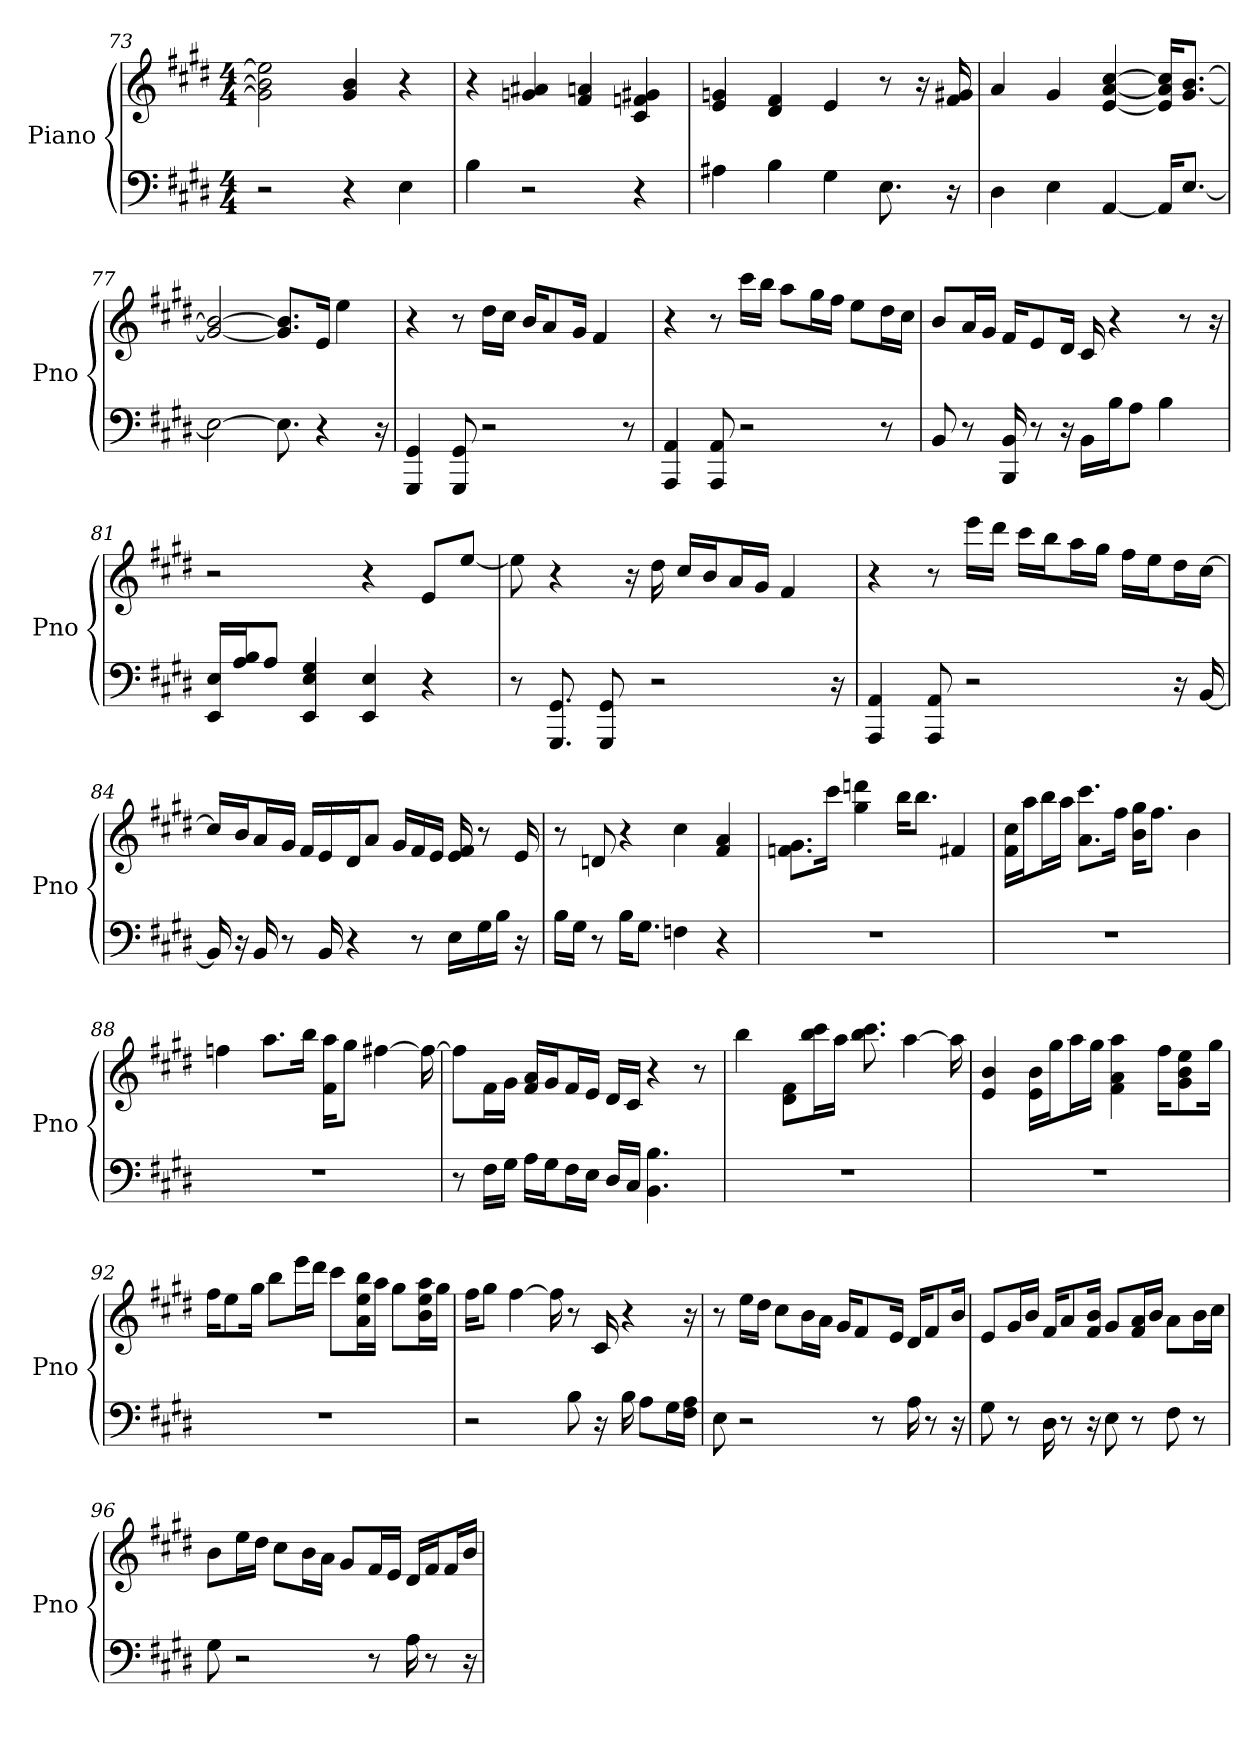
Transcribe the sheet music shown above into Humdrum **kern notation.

**kern	**kern
*part1	*part1
*staff2	*staff1
*I"Piano	*
*I'Pno	*
*clefF4	*clefG2
*k[f#c#g#d#]	*k[f#c#g#d#]
*E:	*E:
*M4/4	*M4/4
=73	=73
2r	2ee] 2b] 2g#]
4r	4b 4g#
4E	4r
=74	=74
4B	4r
2r	4g 4a#
.	4a 4f#
4r	4f 4c# 4g#
=75	=75
4A#	4g 4e
4B	4d# 4f#
4G#	4e
8.E	8r
.	16r
16r	16f# 16g#
=76	=76
4D#	4a
4E	4g#
[4AA	[4e [4cc# [4a
16AA/KL]	16e]/ 16cc#]/ 16a]/KL
[8.E/J	[8.b/ [8.g#/J
=77	=77
2E_	2b_ 2g#_
8.E]	8.b]/ 8.g#]/L
4r	16e/Jk
.	4ee
16r	.
=78	=78
4GGG# 4GG#	4r
8GG# 8GGG#	8r
2r	16dd#\LL
.	16cc#\JJ
.	16b/KL
.	8a/
.	16g#/Jk
.	4f#
8r	.
=79	=79
4AAA 4AA	4r
8AAA 8AA	8r
2r	16ccc#\LL
.	16bb\JJ
.	8aa\L
.	16gg#\L
.	16ff#\JJ
.	8ee\L
8r	16dd#\L
.	16cc#\JJ
=80	=80
8BB	8b/L
8r	16a/L
.	16g#/JJ
16BB 16BBB	16f#/KL
8r	8e/
16r	16d#/Jk
16BB\LL	16c#
16B\J	4r
8A\J	.
4B	.
.	8r
.	16r
=81	=81
16EE/ 16E/LL	2r
16A/ 16B/J	.
8A/J	.
4G# 4EE 4E	.
4EE 4E	4r
4r	8e/L
.	[8ee/J
=82	=82
8r	8ee]
8.GG# 8.GGG#	4r
8GGG# 8GG#	.
.	16r
2r	16dd#
.	16cc#/LL
.	16b/J
.	16a/L
.	16g#/JJ
.	4f#
16r	.
=83	=83
4AA 4AAA	4r
8AAA 8AA	8r
2r	16eee\LL
.	16ddd#\JJ
.	16ccc#\LL
.	16bb\J
.	16aa\L
.	16gg#\JJ
.	16ff#\LL
.	16ee\J
16r	16dd#\L
[16BB	[16cc#\JJ
=84	=84
16BB]	16cc#/LL]
16r	16b/J
16BB	16a/L
8r	16g#/JJ
.	16f#/LL
16BB	16e/J
4r	16d#/K
.	8a/J
.	16g#/LL
8r	16f#/
.	16e/JJ
16E\LL	16f# 16e
16G#\	8r
16B\JJ	.
16r	16e
=85	=85
16B\LL	8r
16G#\JJ	.
8r	8d
16B\KL	4r
8.G#\J	.
4F	4cc#
4r	4a 4f#
=86	=86
1r	8.f\ 8.g#\L
.	16ccc#\Jk
.	4ddd 4gg#
.	16bb\KL
.	8.bb\J
.	4f#
=87	=87
1r	16cc#\ 16f#\LL
.	16aa\J
.	16bb\L
.	16aa\JJ
.	8.a\ 8.ccc#\L
.	16ff#\Jk
.	16gg#\ 16b\KL
.	8.ff#\J
.	4b
=88	=88
1r	4ff
.	8.aa\L
.	16bb\Jk
.	16aa\ 16f#\KL
.	8gg#\J
.	[4ff#
.	16ff#_
=89	=89
8r	8ff#\L]
16F#\LL	16f#\L
16G#\JJ	16g#\JJ
16A\LL	16a/ 16f#/LL
16G#\J	16g#/J
16F#\L	16f#/L
16E\JJ	16e/JJ
16D#/LL	16d#/LL
16C#/JJ	16c#/JJ
4.B 4.BB	4r
.	8r
=90	=90
1r	4bb
.	8d#\ 8f#\L
.	16ccc#\ 16bb\L
.	16aa\JJ
.	8.bb 8.ccc#
.	[4aa
.	16aa]
=91	=91
1r	4e 4b
.	16e\ 16b\LL
.	16gg#\J
.	16aa\L
.	16gg#\JJ
.	4f# 4a 4aa
.	16ff#\KL
.	8b\ 8ee\ 8g#\
.	16gg#\Jk
=92	=92
1r	16ff#\KL
.	8ee\
.	16gg#\Jk
.	8bb\L
.	16eee\L
.	16ddd#\JJ
.	8ccc#\L
.	16bb\ 16ee\ 16a\L
.	16aa\JJ
.	8gg#\L
.	16ee\ 16aa\ 16b\L
.	16gg#\JJ
=93	=93
2r	16ff#\KL
.	8gg#\J
.	[4ff#
.	16ff#]
8B	8r
16r	16c#
16B	4r
8A\L	.
16G#\L	.
16F#\ 16A\JJ	16r
=94	=94
8E	8r
2r	16ee\LL
.	16dd#\JJ
.	8cc#\L
.	16b\L
.	16a\JJ
.	16g#/KL
.	8f#/
8r	.
.	16e/Jk
16A	16d#/KL
8r	8f#/
16r	16b/Jk
=95	=95
8G#	8e/L
8r	16g#/L
.	16b/JJ
16D#	16f#/KL
8r	8a/
16r	16f#/ 16b/Jk
8E	8g#/L
8r	16f#/ 16a/L
.	16b/JJ
8F#	8a\L
8r	16b\L
.	16cc#\JJ
=96	=96
8G#	8b\L
2r	16ee\L
.	16dd#\JJ
.	8cc#\L
.	16b\L
.	16a\JJ
.	8g#/L
8r	16f#/L
.	16e/JJ
16A	16d#/LL
8r	16f#/J
.	16f#/L
16r	16b/JJ
=	=
*-	*-
